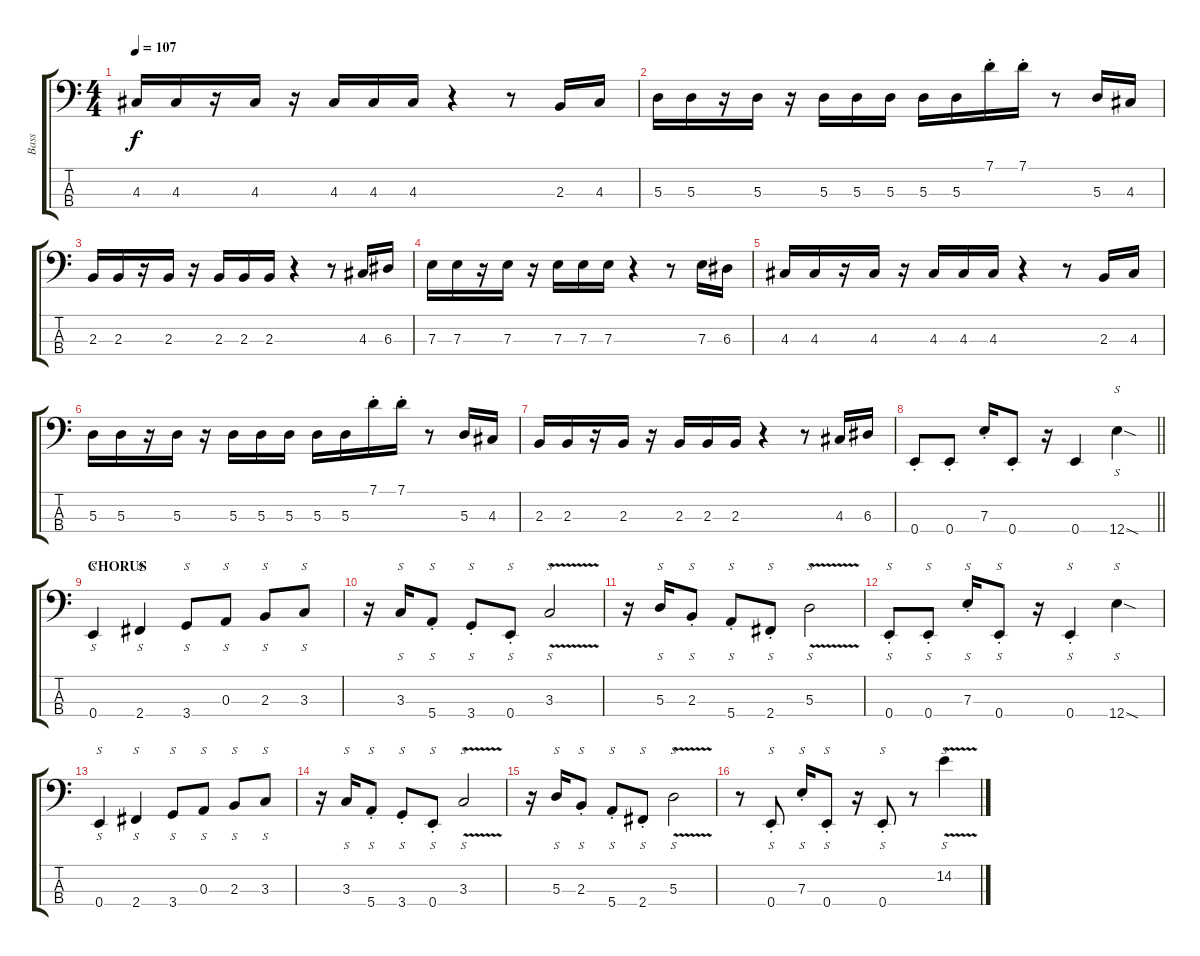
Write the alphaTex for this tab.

\track ("Bass" "Bass") {instrument slapbass1}
\staff {score tabs}
\tuning (G2 D2 A1 E1) {hide}
\ts (4 4)
\tempo 107
\clef f4
\ks c
4.3.16{dy f} 4.3.16 r.16 4.3.16 r.16 4.3.16 4.3.16 4.3.16 r.4 r.8 2.3.16 4.3.16 |
5.3.16 5.3.16 r.16 5.3.16 r.16 5.3.16 5.3.16 5.3.16 5.3.16 5.3.16 7.1{st}.16 7.1{st}.16 r.8 5.3.16 4.3.16 |
2.3.16 2.3.16 r.16 2.3.16 r.16 2.3.16 2.3.16 2.3.16 r.4 r.8 4.3.16 6.3.16 |
7.3.16{instrument electricbassfinger} 7.3.16 r.16 7.3.16 r.16 7.3.16 7.3.16 7.3.16 r.4 r.8 7.3.16 6.3.16 |
4.3.16 4.3.16 r.16 4.3.16 r.16 4.3.16 4.3.16 4.3.16 r.4 r.8 2.3.16 4.3.16 |
5.3.16 5.3.16 r.16 5.3.16 r.16 5.3.16 5.3.16 5.3.16 5.3.16 5.3.16 7.1{st}.16 7.1{st}.16 r.8 5.3.16 4.3.16 |
2.3.16 2.3.16 r.16 2.3.16 r.16 2.3.16 2.3.16 2.3.16 r.4 r.8 4.3.16 6.3.16 |
\barLineRight lightlight
0.4{st}.8 0.4{st}.8 7.3{st}.16 0.4{st}.8 r.16 0.4.4 12.4{sod}.4{s instrument slapbass1} |
\section ("" "CHORUS")
0.4.4{s} 2.4.4{s} 3.4.8{s} 0.3.8{s} 2.3.8{s} 3.3.8{s} |
r.16 3.3.16{s} 5.4{st}.8{s} 3.4{st}.8{s} 0.4{st}.8{s} 3.3{v}.2{s} |
r.16 5.3.16{s} 2.3{st}.8{s} 5.4{st}.8{s} 2.4{st}.8{s} 5.3{v}.2{s} |
0.4{st}.8{s} 0.4{st}.8{s} 7.3{st}.16{s} 0.4{st}.8{s} r.16 0.4{st}.4{s} 12.4{sod}.4{s} |
0.4.4{s} 2.4.4{s} 3.4.8{s} 0.3.8{s} 2.3.8{s} 3.3.8{s} |
r.16 3.3.16{s} 5.4{st}.8{s} 3.4{st}.8{s} 0.4{st}.8{s} 3.3{v}.2{s} |
r.16 5.3.16{s} 2.3{st}.8{s} 5.4{st}.8{s} 2.4{st}.8{s} 5.3{v}.2{s} |
r.8 0.4{st}.8{s} 7.3{st}.16{s} 0.4{st}.8{s} r.16 0.4{st}.8{s} r.8 14.2{v}.4{s}
